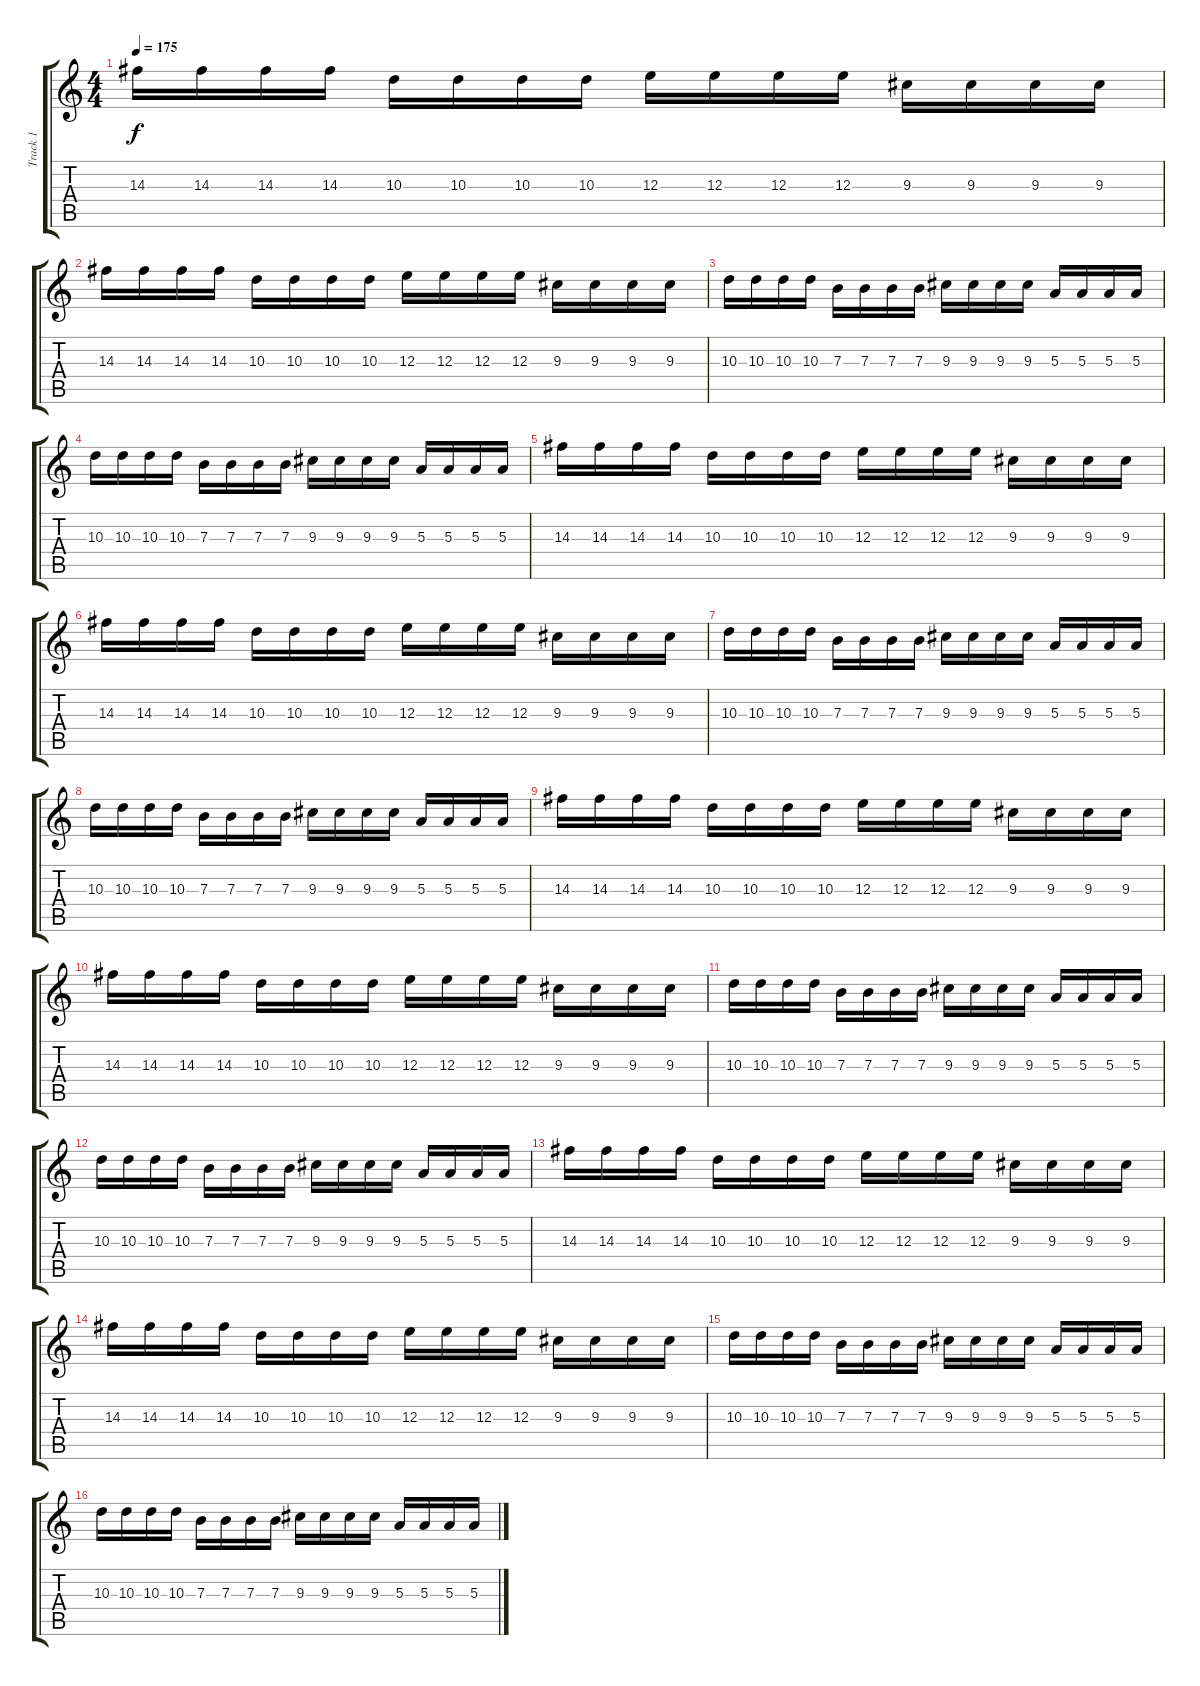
\track ("Track 1" "Track 1") {instrument distortionguitar}
\staff {score tabs}
\tuning (Db4 Ab3 E3 B2 Gb2 B1) {hide}
\ts (4 4)
\tempo 175
\clef g2
\ks c
14.3.16{dy f} 14.3.16 14.3.16 14.3.16 10.3.16 10.3.16 10.3.16 10.3.16 12.3.16 12.3.16 12.3.16 12.3.16 9.3.16 9.3.16 9.3.16 9.3.16 |
14.3.16 14.3.16 14.3.16 14.3.16 10.3.16 10.3.16 10.3.16 10.3.16 12.3.16 12.3.16 12.3.16 12.3.16 9.3.16 9.3.16 9.3.16 9.3.16 |
10.3.16 10.3.16 10.3.16 10.3.16 7.3.16 7.3.16 7.3.16 7.3.16 9.3.16 9.3.16 9.3.16 9.3.16 5.3.16 5.3.16 5.3.16 5.3.16 |
10.3.16 10.3.16 10.3.16 10.3.16 7.3.16 7.3.16 7.3.16 7.3.16 9.3.16 9.3.16 9.3.16 9.3.16 5.3.16 5.3.16 5.3.16 5.3.16 |
14.3.16 14.3.16 14.3.16 14.3.16 10.3.16 10.3.16 10.3.16 10.3.16 12.3.16 12.3.16 12.3.16 12.3.16 9.3.16 9.3.16 9.3.16 9.3.16 |
14.3.16 14.3.16 14.3.16 14.3.16 10.3.16 10.3.16 10.3.16 10.3.16 12.3.16 12.3.16 12.3.16 12.3.16 9.3.16 9.3.16 9.3.16 9.3.16 |
10.3.16 10.3.16 10.3.16 10.3.16 7.3.16 7.3.16 7.3.16 7.3.16 9.3.16 9.3.16 9.3.16 9.3.16 5.3.16 5.3.16 5.3.16 5.3.16 |
10.3.16 10.3.16 10.3.16 10.3.16 7.3.16 7.3.16 7.3.16 7.3.16 9.3.16 9.3.16 9.3.16 9.3.16 5.3.16 5.3.16 5.3.16 5.3.16 |
14.3.16 14.3.16 14.3.16 14.3.16 10.3.16 10.3.16 10.3.16 10.3.16 12.3.16 12.3.16 12.3.16 12.3.16 9.3.16 9.3.16 9.3.16 9.3.16 |
14.3.16 14.3.16 14.3.16 14.3.16 10.3.16 10.3.16 10.3.16 10.3.16 12.3.16 12.3.16 12.3.16 12.3.16 9.3.16 9.3.16 9.3.16 9.3.16 |
10.3.16 10.3.16 10.3.16 10.3.16 7.3.16 7.3.16 7.3.16 7.3.16 9.3.16 9.3.16 9.3.16 9.3.16 5.3.16 5.3.16 5.3.16 5.3.16 |
10.3.16 10.3.16 10.3.16 10.3.16 7.3.16 7.3.16 7.3.16 7.3.16 9.3.16 9.3.16 9.3.16 9.3.16 5.3.16 5.3.16 5.3.16 5.3.16 |
14.3.16 14.3.16 14.3.16 14.3.16 10.3.16 10.3.16 10.3.16 10.3.16 12.3.16 12.3.16 12.3.16 12.3.16 9.3.16 9.3.16 9.3.16 9.3.16 |
14.3.16 14.3.16 14.3.16 14.3.16 10.3.16 10.3.16 10.3.16 10.3.16 12.3.16 12.3.16 12.3.16 12.3.16 9.3.16 9.3.16 9.3.16 9.3.16 |
10.3.16 10.3.16 10.3.16 10.3.16 7.3.16 7.3.16 7.3.16 7.3.16 9.3.16 9.3.16 9.3.16 9.3.16 5.3.16 5.3.16 5.3.16 5.3.16 |
10.3.16 10.3.16 10.3.16 10.3.16 7.3.16 7.3.16 7.3.16 7.3.16 9.3.16 9.3.16 9.3.16 9.3.16 5.3.16 5.3.16 5.3.16 5.3.16
